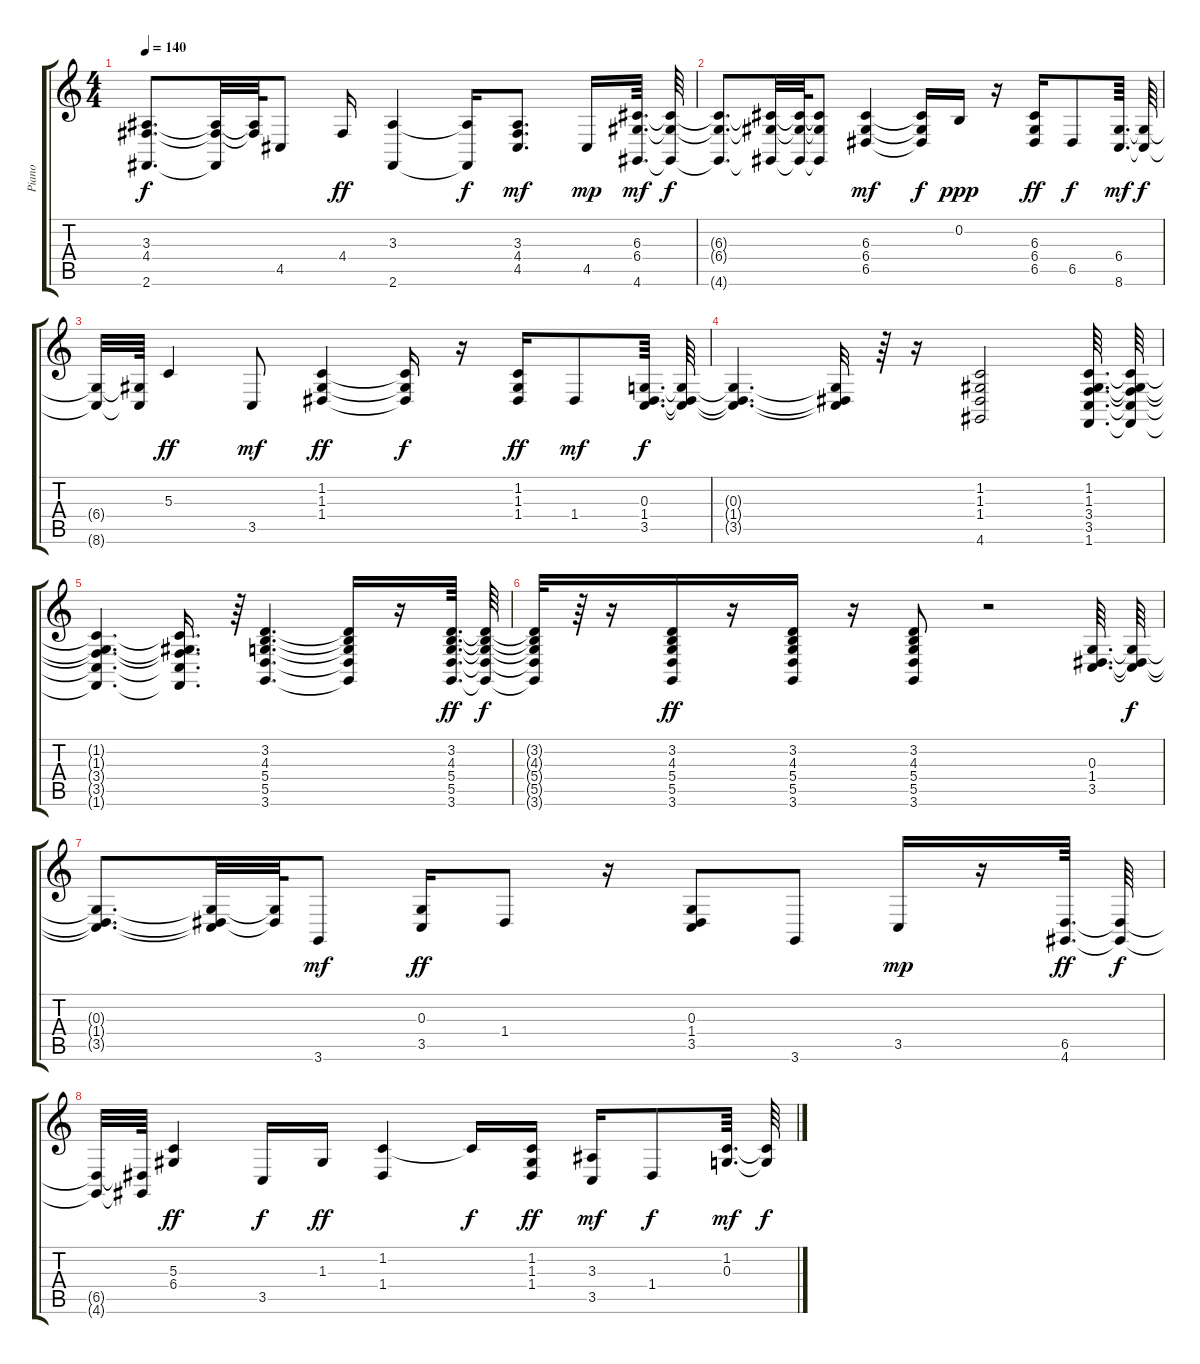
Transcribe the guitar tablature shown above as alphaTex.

\track ("Piano" "Piano") {instrument tangoaccordion}
\staff {score tabs}
\tuning (E4 B3 G3 D3 A2 E2) {hide}
\ts (4 4)
\tempo 140
\clef g2
\ks c
(3.3{t} 4.4{t} 2.6{t}).8{d dy f} (3.3{t} 4.4{t} 2.6{t}).32 (3.3{t} 4.4{t}).64 4.5.8 4.4.16{dy ff} (3.3 2.6).4 (3.3{t} 2.6{t}).16{dy f} (3.3 4.4 4.5).8{d dy mf} 4.5.16{dy mp} (6.3 6.4 4.6).64{d dy mf} (6.3{t} 6.4{t} 4.6{t}).64{dy f} |
(6.3{t} 6.4{t} 4.6{t}).8{d} (6.3{t} 6.4{t} 4.6{t}).32 (6.3{t} 6.4{t} 4.6{t}).64 (6.3{t} 6.4{t} 4.6{t}).8 (6.3 6.4 6.5).4{dy mf} (6.3{t} 6.4{t} 6.5{t}).16{dy f} 0.2.16{dy ppp} r.16 (6.3 6.4 6.5).16{dy ff} 6.5.8{dy f} (6.4 8.6).64{d dy mf} (6.4{t} 8.6{t}).64{dy f} |
(6.4{t} 8.6{t}).32 (6.4{t} 8.6{t}).64 5.3.4{dy ff} 3.5.8{dy mf} (1.2 1.3 1.4).4{dy ff} (1.2{t} 1.3{t} 1.4{t}).16{dy f} r.16 (1.2 1.3 1.4).16{dy ff} 1.4.8{dy mf} (0.3 1.4 3.5).64{d dy f} (0.3{t} 1.4{t} 3.5{t}).64 |
(0.3{t} 1.4{t} 3.5{t}).4{d} (0.3{t} 1.4{t} 3.5{t}).32 r.64 r.16 (1.2 1.3 1.4 4.6).2 (1.2 1.3 3.4 3.5 1.6).64{d} (1.2{t} 1.3{t} 3.4{t} 3.5{t} 1.6{t}).64 |
(1.2{t} 1.3{t} 3.4{t} 3.5{t} 1.6{t}).4{d} (1.2{t} 1.3{t} 3.4{t} 3.5{t} 1.6{t}).16{d} r.64 (3.2 4.3 5.4 5.5 3.6).4{d} (3.2{t} 4.3{t} 5.4{t} 5.5{t} 3.6{t}).16 r.16 (3.2 4.3 5.4 5.5 3.6).64{d dy ff} (3.2{t} 4.3{t} 5.4{t} 5.5{t} 3.6{t}).64{dy f} |
(3.2{t} 4.3{t} 5.4{t} 5.5{t} 3.6{t}).32 r.64 r.16 (3.2 4.3 5.4 5.5 3.6).16{dy ff} r.16 (3.2 4.3 5.4 5.5 3.6).16 r.16 (3.2 4.3 5.4 5.5 3.6).8 r.2 (0.3 1.4 3.5).64{d} (0.3{t} 1.4{t} 3.5{t}).64{dy f} |
(0.3{t} 1.4{t} 3.5{t}).8{d} (0.3{t} 1.4{t} 3.5{t}).32 (0.3{t} 1.4{t}).64 3.6.8{dy mf} (0.3 3.5).16{dy ff} 1.4.8 r.16 (0.3 1.4 3.5).8 3.6.8 3.5.16{dy mp} r.16 (6.5 4.6).64{d dy ff} (6.5{t} 4.6{t}).64{dy f} |
(6.5{t} 4.6{t}).32 (6.5{t} 4.6{t}).64 (5.3 6.4).4{dy ff} 3.5.16{dy f} 1.3.16{dy ff} (1.2 1.4).4 1.2{t}.16{dy f} (1.2 1.3 1.4).16{dy ff} (3.3 3.5).16{dy mf} 1.4.8{dy f} (1.2 0.3).64{d dy mf} (1.2{t} 0.3{t}).64{dy f}
